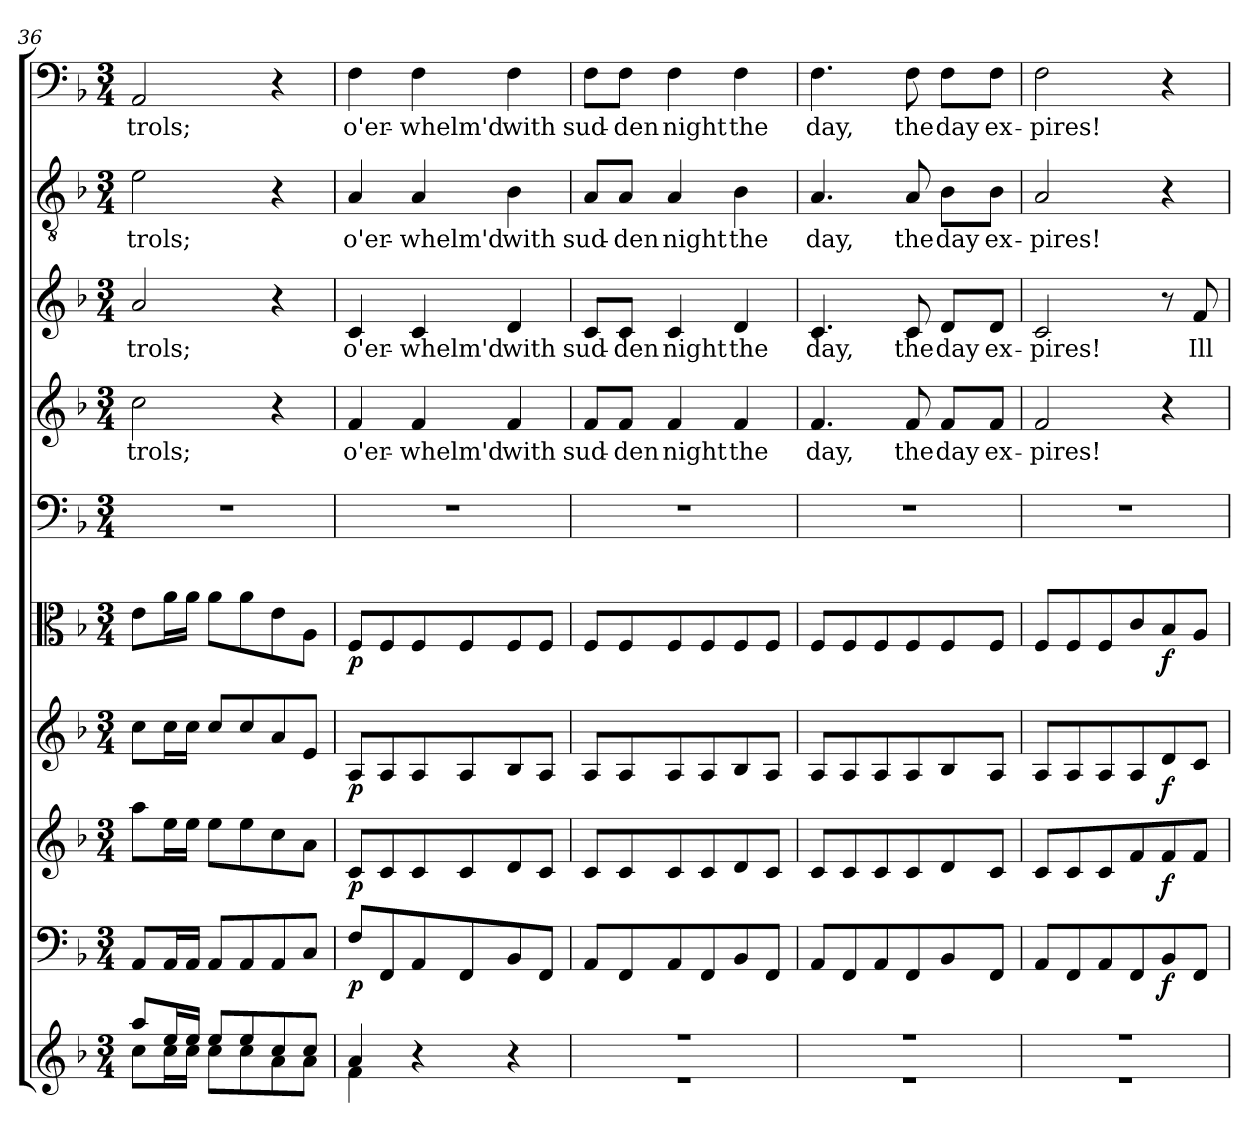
**kern	**kern	**dynam	**kern	**dynam	**kern	**dynam	**kern	**dynam	**kern	**kern	**text	**kern	**text	**kern	**text	**kern	**text
*part10	*part9	*part9	*part8	*part8	*part7	*part7	*part6	*part6	*part5	*part4	*part4	*part3	*part3	*part2	*part2	*part1	*part1
*staff10	*staff9	*staff9	*staff8	*staff8	*staff7	*staff7	*staff6	*staff6	*staff5	*staff4	*staff4	*staff3	*staff3	*staff2	*staff2	*staff1	*staff1
*clefG2	*clefF4	*	*clefG2	*	*clefG2	*	*clefC3	*	*clefF4	*clefG2	*	*clefG2	*	*clefGv2	*	*clefF4	*
*k[b-]	*k[b-]	*	*k[b-]	*	*k[b-]	*	*k[b-]	*	*k[b-]	*k[b-]	*	*k[b-]	*	*k[b-]	*	*k[b-]	*
*d:	*d:	*	*d:	*	*d:	*	*d:	*	*d:	*d:	*	*d:	*	*d:	*	*d:	*
*M3/4	*M3/4	*	*M3/4	*	*M3/4	*	*M3/4	*	*M3/4	*M3/4	*	*M3/4	*	*M3/4	*	*M3/4	*
=36	=36	=36	=36	=36	=36	=36	=36	=36	=36	=36	=36	=36	=36	=36	=36	=36	=36
*^	*	*	*	*	*	*	*	*	*	*	*	*	*	*	*	*	*
8aa/L	8cc\L	8AA/L	.	8aa\L	.	8cc\L	.	8e\L	.	2.r	2cc\	-trols;	2a/	-trols;	2e\	-trols;	2AA/	-trols;
16ee/L	16cc\L	16AA/L	.	16ee\L	.	16cc\L	.	16a\L	.	.	.	.	.	.	.	.	.	.
16ee/JJ	16cc\JJ	16AA/JJ	.	16ee\JJ	.	16cc\JJ	.	16a\JJ	.	.	.	.	.	.	.	.	.	.
8ee/L	8cc\L	8AA/L	.	8ee\L	.	8cc/L	.	8a\L	.	.	.	.	.	.	.	.	.	.
8ee/	8cc\	8AA/	.	8ee\	.	8cc/	.	8a\	.	.	.	.	.	.	.	.	.	.
8cc/	8a\	8AA/	.	8cc\	.	8a/	.	8e\	.	.	4r	.	4r	.	4r	.	4r	.
8cc/J	8a\J	8C/J	.	8a\J	.	8e/J	.	8A\J	.	.	.	.	.	.	.	.	.	.
=37	=37	=37	=37	=37	=37	=37	=37	=37	=37	=37	=37	=37	=37	=37	=37	=37	=37	=37
4a/	4f\	8F/L	p	8c/L	p	8A/L	p	8F/L	p	2.r	4f/	o'er-	4c/	o'er-	4A/	o'er-	4F\	o'er-
.	.	8FF/	.	8c/	.	8A/	.	8F/	.	.	.	.	.	.	.	.	.	.
4r	4ryy	8AA/	.	8c/	.	8A/	.	8F/	.	.	4f/	-whelm'd	4c/	-whelm'd	4A/	-whelm'd	4F\	-whelm'd
.	.	8FF/	.	8c/	.	8A/	.	8F/	.	.	.	.	.	.	.	.	.	.
4r	4ryy	8BB-/	.	8d/	.	8B-/	.	8F/	.	.	4f/	with	4d/	with	4B-\	with	4F\	with
.	.	8FF/J	.	8c/J	.	8A/J	.	8F/J	.	.	.	.	.	.	.	.	.	.
=38	=38	=38	=38	=38	=38	=38	=38	=38	=38	=38	=38	=38	=38	=38	=38	=38	=38	=38
2.r	2.r	8AA/L	.	8c/L	.	8A/L	.	8F/L	.	2.r	8f/L	sud-	8c/L	sud-	8A/L	sud-	8F\L	sud-
.	.	8FF/	.	8c/	.	8A/	.	8F/	.	.	8f/J	-den	8c/J	-den	8A/J	-den	8F\J	-den
.	.	8AA/	.	8c/	.	8A/	.	8F/	.	.	4f/	night	4c/	night	4A/	night	4F\	night
.	.	8FF/	.	8c/	.	8A/	.	8F/	.	.	.	.	.	.	.	.	.	.
.	.	8BB-/	.	8d/	.	8B-/	.	8F/	.	.	4f/	the	4d/	the	4B-\	the	4F\	the
.	.	8FF/J	.	8c/J	.	8A/J	.	8F/J	.	.	.	.	.	.	.	.	.	.
=39	=39	=39	=39	=39	=39	=39	=39	=39	=39	=39	=39	=39	=39	=39	=39	=39	=39	=39
2.r	2.r	8AA/L	.	8c/L	.	8A/L	.	8F/L	.	2.r	4.f/	day,	4.c/	day,	4.A/	day,	4.F\	day,
.	.	8FF/	.	8c/	.	8A/	.	8F/	.	.	.	.	.	.	.	.	.	.
.	.	8AA/	.	8c/	.	8A/	.	8F/	.	.	.	.	.	.	.	.	.	.
.	.	8FF/	.	8c/	.	8A/	.	8F/	.	.	8f/	the	8c/	the	8A/	the	8F\	the
.	.	8BB-/	.	8d/	.	8B-/	.	8F/	.	.	8f/L	day	8d/L	day	8B-\L	day	8F\L	day
.	.	8FF/J	.	8c/J	.	8A/J	.	8F/J	.	.	8f/J	ex-	8d/J	ex-	8B-\J	ex-	8F\J	ex-
=40	=40	=40	=40	=40	=40	=40	=40	=40	=40	=40	=40	=40	=40	=40	=40	=40	=40	=40
2.r	2.r	8AA/L	.	8c/L	.	8A/L	.	8F/L	.	2.r	2f/	-pires!	2c/	-pires!	2A/	-pires!	2F\	-pires!
.	.	8FF/	.	8c/	.	8A/	.	8F/	.	.	.	.	.	.	.	.	.	.
.	.	8AA/	.	8c/	.	8A/	.	8F/	.	.	.	.	.	.	.	.	.	.
.	.	8FF/	.	8f/	.	8A/	.	8c/	.	.	.	.	.	.	.	.	.	.
.	.	8BB-/	f	8f/	f	8d/	f	8B-/	f	.	4r	.	8r	.	4r	.	4r	.
.	.	8FF/J	.	8f/J	.	8c/J	.	8A/J	.	.	.	.	8f/	Ill-	.	.	.	.
*v	*v	*	*	*	*	*	*	*	*	*	*	*	*	*	*	*	*	*
=	=	=	=	=	=	=	=	=	=	=	=	=	=	=	=	=	=
*-	*-	*-	*-	*-	*-	*-	*-	*-	*-	*-	*-	*-	*-	*-	*-	*-	*-
